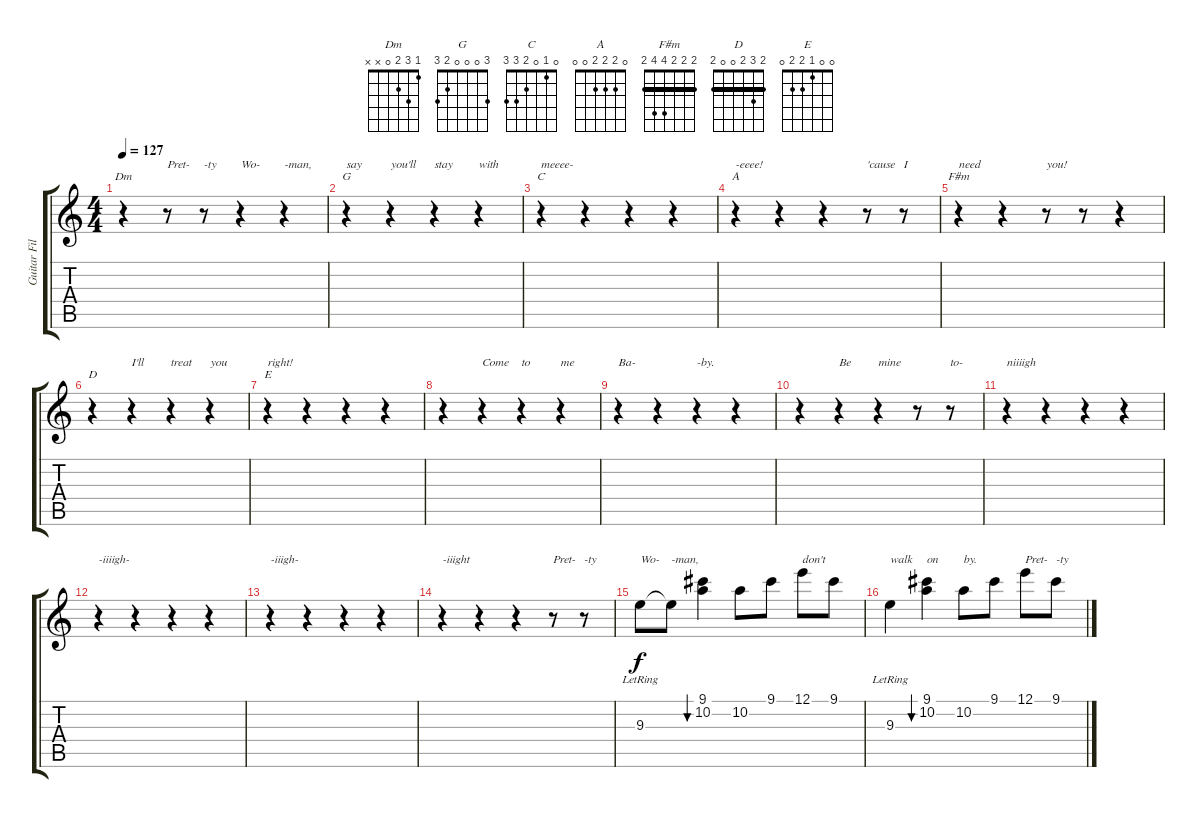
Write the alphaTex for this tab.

\track ("Guitar Fills" "Guitar Fil") {instrument electricguitarjazz}
\staff {score tabs}
\tuning (E4 B3 G3 D3 A2 E2) {hide}
\chord ("Dm" 1 3 2 0 x x)
\chord ("G" 3 0 0 0 2 3)
\chord ("C" 0 1 0 2 3 3)
\chord ("A" 0 2 2 2 0 0)
\chord ("F#m" 2 2 2 4 4 2) {barre 2}
\chord ("D" 2 3 2 0 0 2) {barre 2}
\chord ("E" 0 0 1 2 2 0)
\ts (4 4)
\tempo 127
\clef g2
\ks c
r.4{ch "Dm" dy f} r.8{txt "Pret-"} r.8{txt "-ty"} r.4{txt "Wo-"} r.4{txt "-man,"} |
r.4{ch "G" txt "say"} r.4{txt "you'll"} r.4{txt "stay"} r.4{txt "with"} |
r.4{ch "C" txt "meeee-"} r.4 r.4 r.4 |
r.4{ch "A" txt "-eeee!"} r.4 r.4 r.8{txt "'cause"} r.8{txt "I"} |
r.4{ch "F#m" txt "need"} r.4 r.8{txt "you!"} r.8 r.4 |
r.4{ch "D"} r.4{txt "I'll"} r.4{txt "treat"} r.4{txt "you"} |
r.4{ch "E" txt "right!"} r.4 r.4 r.4 |
r.4 r.4{txt "Come"} r.4{txt "to"} r.4{txt "me"} |
r.4{txt "Ba-"} r.4 r.4{txt "-by."} r.4 |
r.4 r.4{txt "Be"} r.4{txt "mine"} r.8 r.8{txt "to-"} |
r.4{txt "niiiigh"} r.4 r.4 r.4 |
r.4{txt "-iiiigh-"} r.4 r.4 r.4 |
r.4{txt "-iiigh-"} r.4 r.4 r.4 |
r.4{txt "-iiight"} r.4 r.4 r.8{txt "Pret-"} r.8{txt "-ty"} |
9.3{lr}.8{txt "Wo-"} 9.3{t}.8{txt "-man,"} (9.1 10.2).4{bu 120} 10.2.8 9.1.8 12.1.8{txt "don't"} 9.1.8 |
9.3{lr}.4{txt "walk"} (9.1 10.2).4{bu 120 txt "on"} 10.2.8{txt "by."} 9.1.8 12.1.8{txt "Pret-"} 9.1.8{txt "-ty"}
